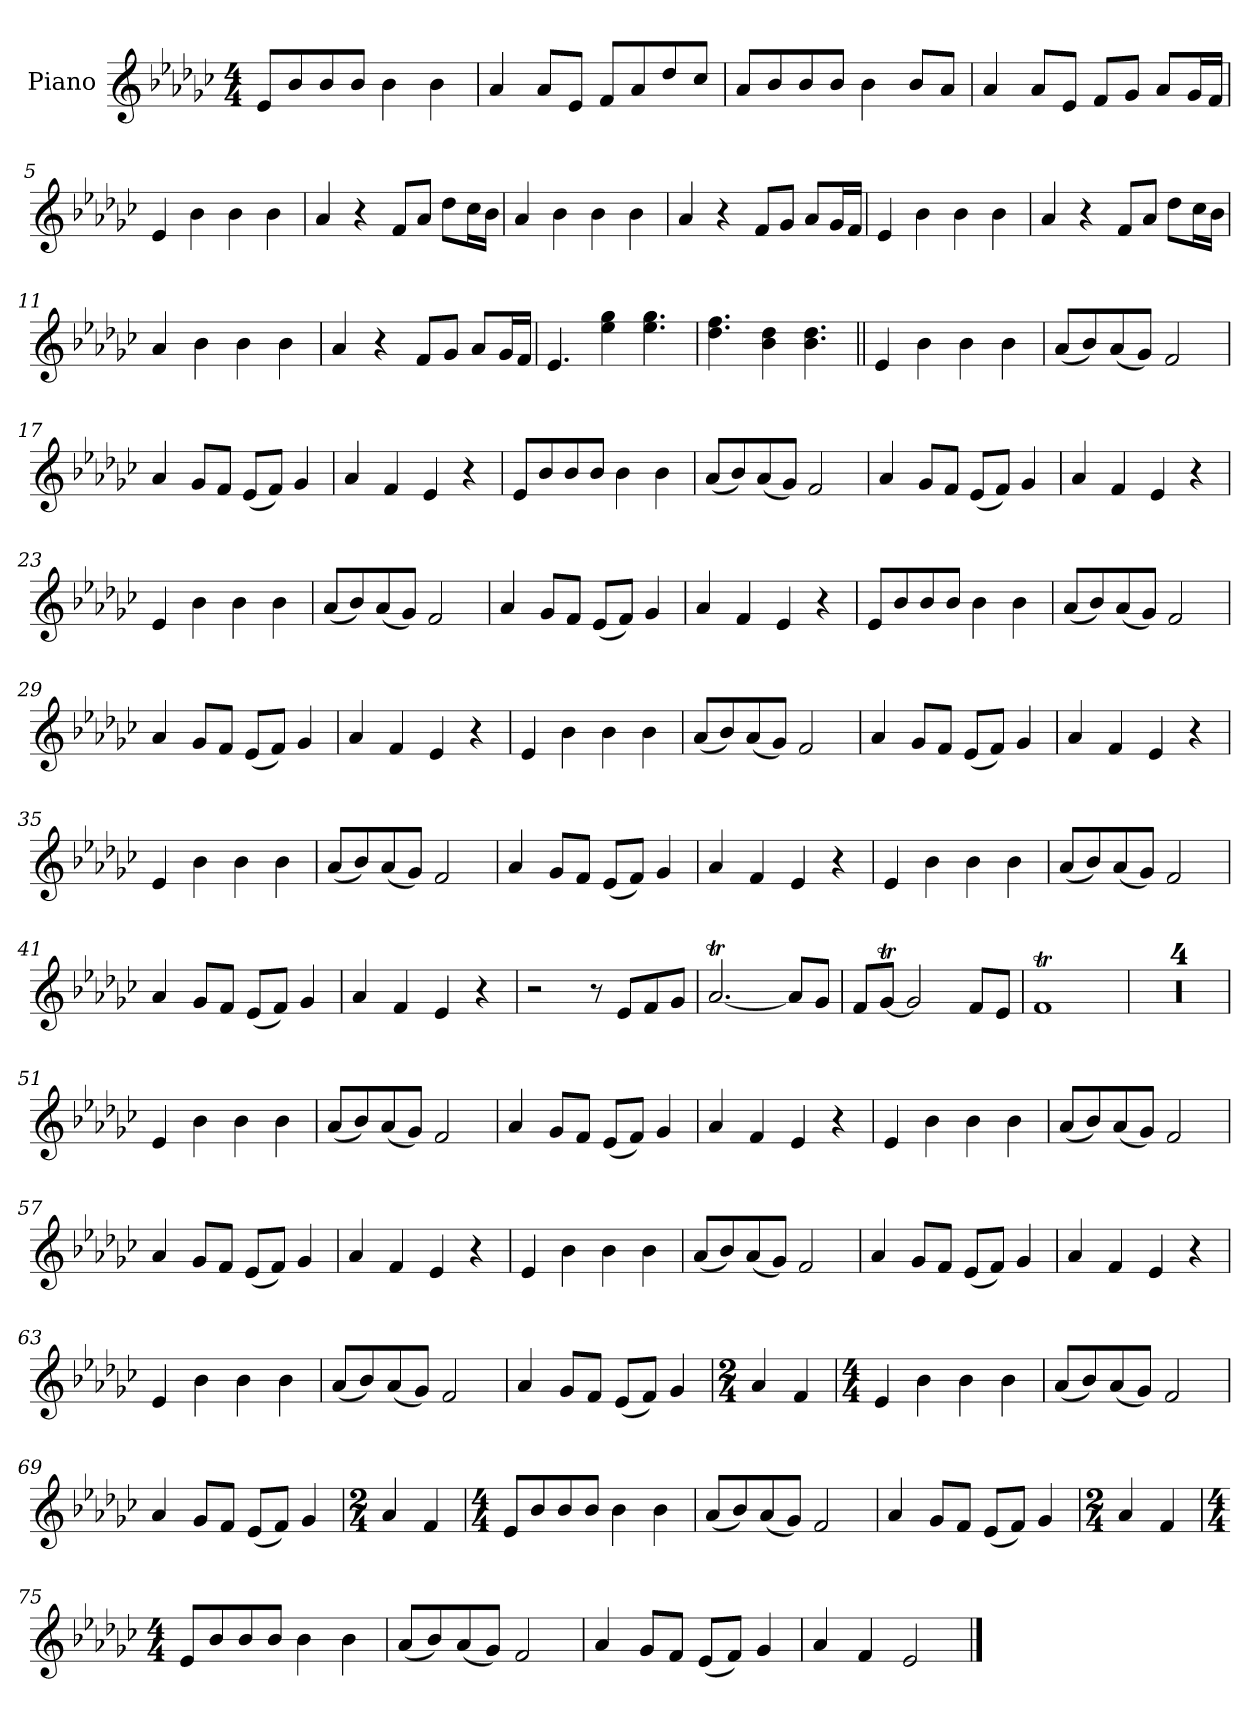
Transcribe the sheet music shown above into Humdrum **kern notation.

**kern
*part1
*staff1
*I"Piano
*I'Pno.
*clefG2
*k[b-e-a-d-g-c-]
*M4/4
=1
8e-!L
8b-!
8b-!
8b-!J
4b-!
4b-!
=2
4a-!
8a-!L
8e-!J
8f!L
8a-!
8dd-!
8cc-!J
=3
8a-!L
8b-!
8b-!
8b-!J
4b-!
8b-!L
8a-!J
=4
4a-!
8a-!L
8e-!J
8f!L
8g-!J
8a-!L
16g-!L
16f!JJ
=5
4e-!
4b-!
4b-!
4b-!
=6
4a-!
4r
8f!L
8a-!J
8dd-!L
16cc-!L
16b-!JJ
=7
4a-!
4b-!
4b-!
4b-!
=8
4a-!
4r
8f!L
8g-!J
8a-!L
16g-!L
16f!JJ
=9
4e-!
4b-!
4b-!
4b-!
=10
4a-!
4r
8f!L
8a-!J
8dd-!L
16cc-!L
16b-!JJ
=11
4a-!
4b-!
4b-!
4b-!
=12
4a-!
4r
8f!L
8g-!J
8a-!L
16g-!L
16f!JJ
=13
4.e-!
4ee-! 4gg-!
4.ee-! 4.gg-!
=14
4.dd-! 4.ff!
4b-! 4dd-!
4.b-! 4.dd-!
=15||
4e-
4b-
4b-
4b-
=16
(<8a-L
8b-)
(<8a-
8g-J)
2f
=17
4a-
8g-L
8fJ
(<8e-L
8fJ)
4g-
=18
4a-
4f
4e-
4r
=19
8e-L
8b-
8b-
8b-J
4b-
4b-
=20
(<8a-L
8b-)
(<8a-
8g-J)
2f
=21
4a-
8g-L
8fJ
(<8e-L
8fJ)
4g-
=22
4a-
4f
4e-
4r
=23
4e-
4b-
4b-
4b-
=24
(<8a-L
8b-)
(<8a-
8g-J)
2f
=25
4a-
8g-L
8fJ
(<8e-L
8fJ)
4g-
=26
4a-
4f
4e-
4r
=27
8e-L
8b-
8b-
8b-J
4b-
4b-
=28
(<8a-L
8b-)
(<8a-
8g-J)
2f
=29
4a-
8g-L
8fJ
(<8e-L
8fJ)
4g-
=30
4a-
4f
4e-
4r
=31
4e-
4b-
4b-
4b-
=32
(<8a-L
8b-)
(<8a-
8g-J)
2f
=33
4a-
8g-L
8fJ
(<8e-L
8fJ)
4g-
=34
4a-
4f
4e-
4r
=35
4e-
4b-
4b-
4b-
=36
(<8a-L
8b-)
(<8a-
8g-J)
2f
=37
4a-
8g-L
8fJ
(<8e-L
8fJ)
4g-
=38
4a-
4f
4e-
4r
=39
4e-
4b-
4b-
4b-
=40
(<8a-L
8b-)
(<8a-
8g-J)
2f
=41
4a-
8g-L
8fJ
(<8e-L
8fJ)
4g-
=42
4a-
4f
4e-
4r
=43
2r
8r
8e-!L
8f!
8g-!J
=44
[2.a-T!
8a-!L]
8g-!J
=45
8f!L
[8g-T!J
2g-!]
8f!L
8e-!J
=46
1ft!
=47
1r
=48
1r
=49
1r
=50
1r
=51
4e-
4b-
4b-
4b-
=52
(<8a-L
8b-)
(<8a-
8g-J)
2f
=53
4a-
8g-L
8fJ
(<8e-L
8fJ)
4g-
=54
4a-
4f
4e-
4r
=55
4e-
4b-
4b-
4b-
=56
(<8a-L
8b-)
(<8a-
8g-J)
2f
=57
4a-
8g-L
8fJ
(<8e-L
8fJ)
4g-
=58
4a-
4f
4e-
4r
=59
4e-
4b-
4b-
4b-
=60
(<8a-L
8b-)
(<8a-
8g-J)
2f
=61
4a-
8g-L
8fJ
(<8e-L
8fJ)
4g-
=62
4a-
4f
4e-
4r
=63
4e-
4b-
4b-
4b-
=64
(<8a-L
8b-)
(<8a-
8g-J)
2f
=65
4a-
8g-L
8fJ
(<8e-L
8fJ)
4g-
=66
*M2/4
4a-
4f
=67
*M4/4
4e-
4b-
4b-
4b-
=68
(<8a-L
8b-)
(<8a-
8g-J)
2f
=69
4a-
8g-L
8fJ
(<8e-L
8fJ)
4g-
=70
*M2/4
4a-
4f
=71
*M4/4
8e-L
8b-
8b-
8b-J
4b-
4b-
=72
(<8a-L
8b-)
(<8a-
8g-J)
2f
=73
4a-
8g-L
8fJ
(<8e-L
8fJ)
4g-
=74
*M2/4
4a-
4f
=75
*M4/4
8e-L
8b-
8b-
8b-J
4b-
4b-
=76
(<8a-L
8b-)
(<8a-
8g-J)
2f
=77
4a-
8g-L
8fJ
(<8e-L
8fJ)
4g-
=78
4a-
4f
2e-
==
*-
